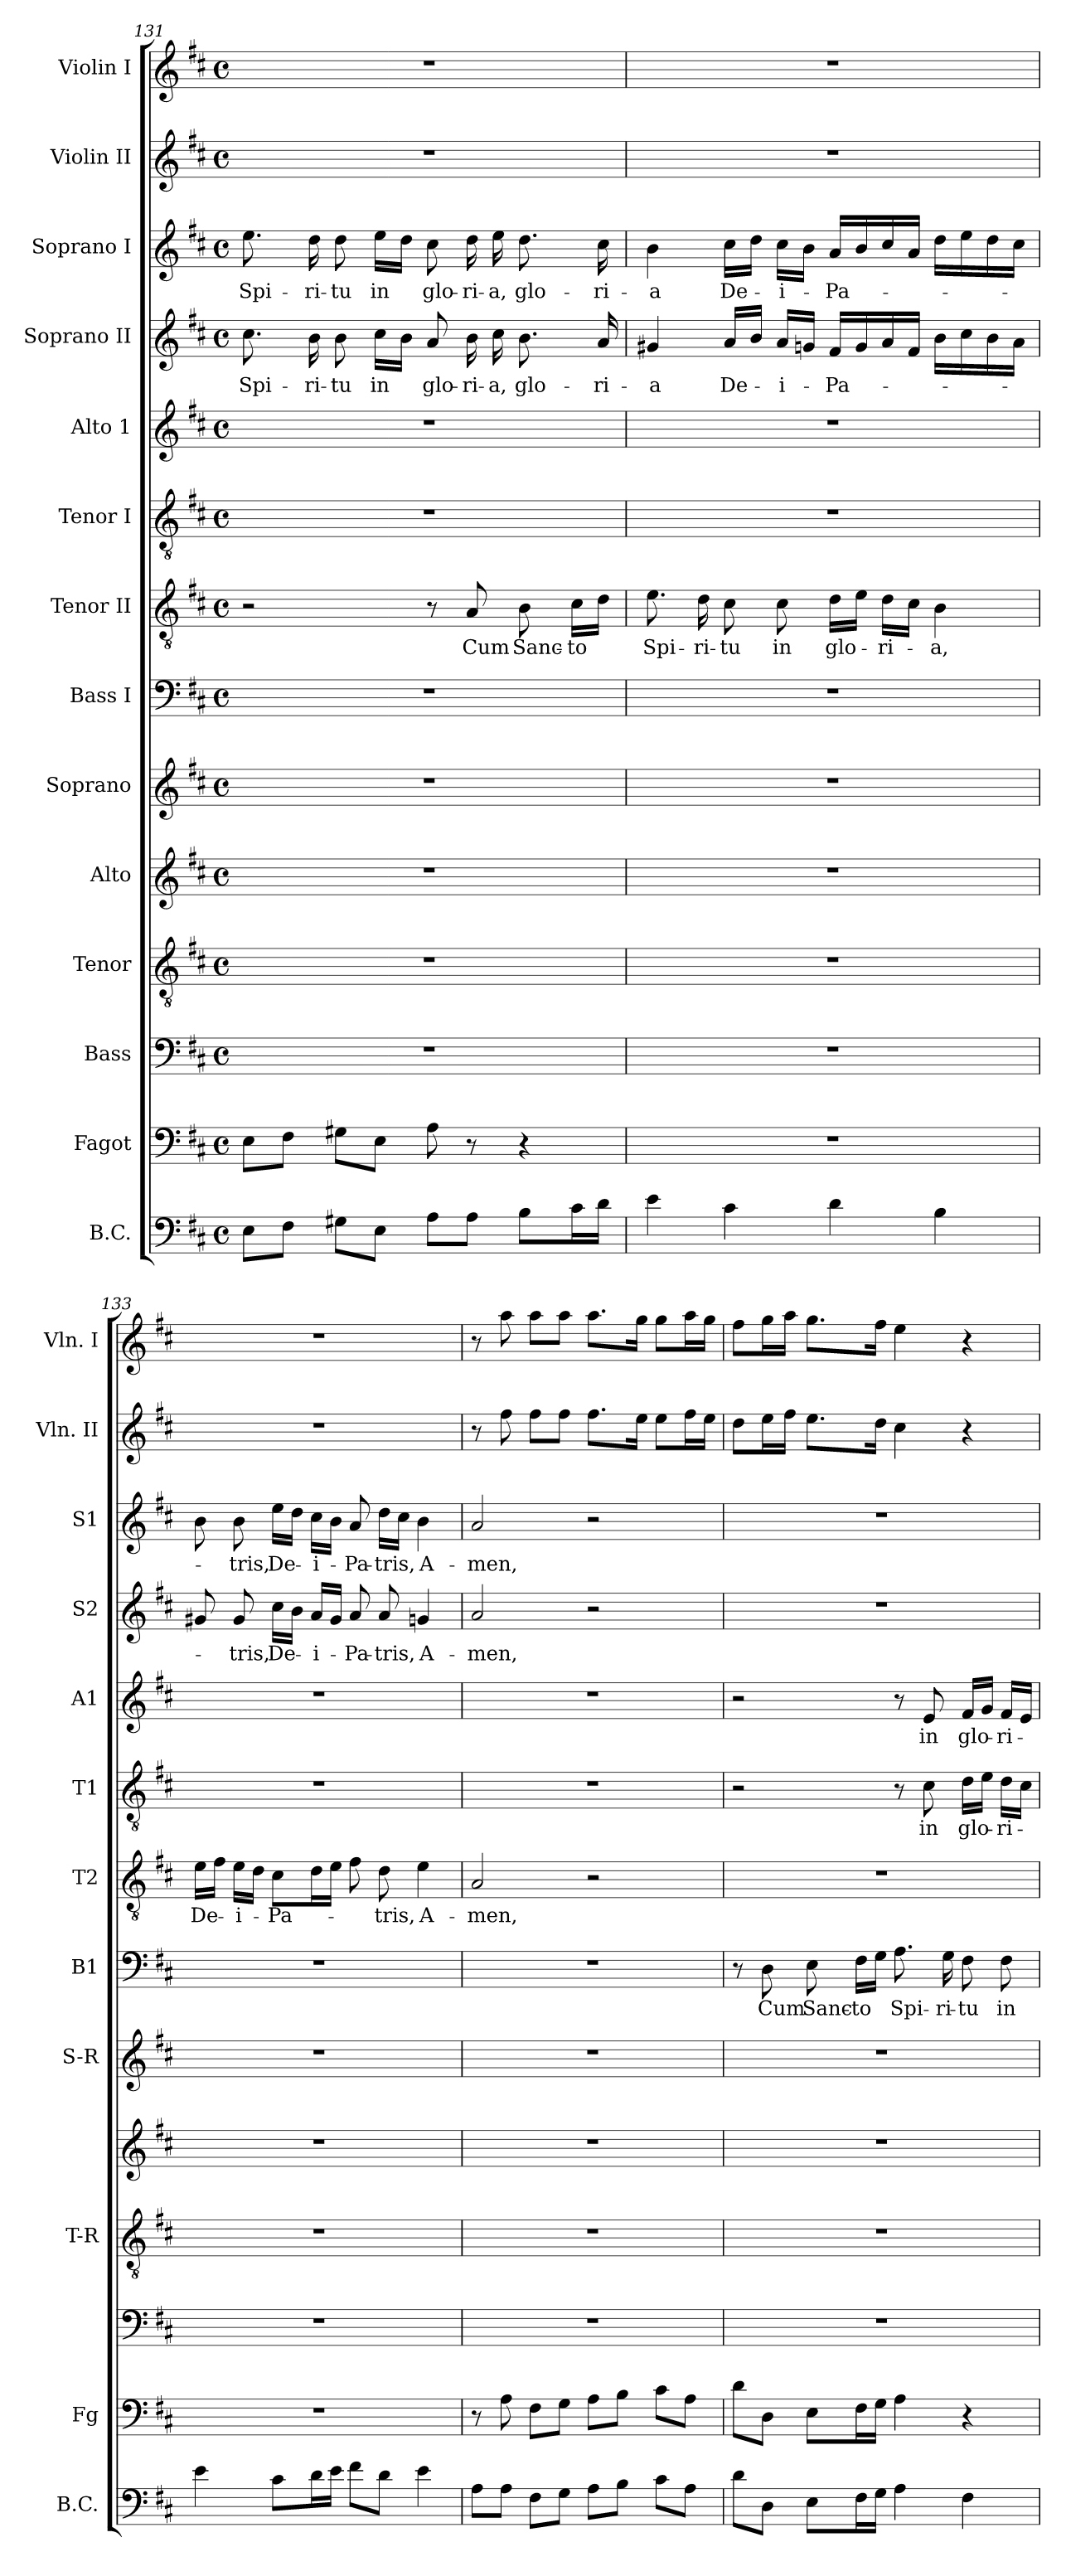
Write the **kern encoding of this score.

**kern	**kern	**kern	**kern	**kern	**kern	**kern	**text	**kern	**text	**kern	**text	**kern	**text	**kern	**text	**kern	**text	**kern	**kern
*part14	*part13	*part12	*part11	*part10	*part9	*part8	*part8	*part7	*part7	*part6	*part6	*part5	*part5	*part4	*part4	*part3	*part3	*part2	*part1
*staff14	*staff13	*staff12	*staff11	*staff10	*staff9	*staff8	*staff8	*staff7	*staff7	*staff6	*staff6	*staff5	*staff5	*staff4	*staff4	*staff3	*staff3	*staff2	*staff1
*I"B.C.	*I"Fagot	*I"Bass	*I"Tenor	*I"Alto	*I"Soprano	*I"Bass I	*	*I"Tenor II	*	*I"Tenor I	*	*I"Alto 1	*	*I"Soprano II	*	*I"Soprano I	*	*I"Violin II	*I"Violin I
*I'B.C.	*I'Fg	*	*I'T-R	*	*I'S-R	*I'B1	*	*I'T2	*	*I'T1	*	*I'A1	*	*I'S2	*	*I'S1	*	*I'Vln. II	*I'Vln. I
*clefF4	*clefF4	*clefF4	*clefGv2	*clefG2	*clefG2	*clefF4	*	*clefGv2	*	*clefGv2	*	*clefG2	*	*clefG2	*	*clefG2	*	*clefG2	*clefG2
*k[f#c#]	*k[f#c#]	*k[f#c#]	*k[f#c#]	*k[f#c#]	*k[f#c#]	*k[f#c#]	*	*k[f#c#]	*	*k[f#c#]	*	*k[f#c#]	*	*k[f#c#]	*	*k[f#c#]	*	*k[f#c#]	*k[f#c#]
*D:	*D:	*D:	*D:	*D:	*D:	*D:	*	*D:	*	*D:	*	*D:	*	*D:	*	*D:	*	*D:	*D:
*M4/4	*M4/4	*M4/4	*M4/4	*M4/4	*M4/4	*M4/4	*	*M4/4	*	*M4/4	*	*M4/4	*	*M4/4	*	*M4/4	*	*M4/4	*M4/4
*met(c)	*met(c)	*met(c)	*met(c)	*met(c)	*met(c)	*met(c)	*	*met(c)	*	*met(c)	*	*met(c)	*	*met(c)	*	*met(c)	*	*met(c)	*met(c)
=131	=131	=131	=131	=131	=131	=131	=131	=131	=131	=131	=131	=131	=131	=131	=131	=131	=131	=131	=131
!	!	!	!	!	!	!	!	!	!	!	!	!	!	!	!LO:LY:b	!	!LO:LY:b	!	!
8E\L	8E\L	1r	1r	1r	1r	1r	.	2r	.	1r	.	1r	.	8.cc#\	Spi-	8.ee\	Spi-	1r	1r
8F#\J	8F#\J	.	.	.	.	.	.	.	.	.	.	.	.	.	.	.	.	.	.
!	!	!	!	!	!	!	!	!	!	!	!	!	!	!	!LO:LY:b	!	!LO:LY:b	!	!
.	.	.	.	.	.	.	.	.	.	.	.	.	.	16b\	-ri-	16dd\	-ri-	.	.
!	!	!	!	!	!	!	!	!	!	!	!	!	!	!	!LO:LY:b	!	!LO:LY:b	!	!
8G#X\L	8G#X\L	.	.	.	.	.	.	.	.	.	.	.	.	8b\	-tu	8dd\	-tu	.	.
!	!	!	!	!	!	!	!	!	!	!	!	!	!	!	!LO:LY:b	!	!LO:LY:b	!	!
8E\J	8E\J	.	.	.	.	.	.	.	.	.	.	.	.	16cc#\LL	in	16ee\LL	in	.	.
.	.	.	.	.	.	.	.	.	.	.	.	.	.	16b\JJ	.	16dd\JJ	.	.	.
!	!	!	!	!	!	!	!	!	!	!	!	!	!	!	!LO:LY:b	!	!LO:LY:b	!	!
8A\L	8A\	.	.	.	.	.	.	8r	.	.	.	.	.	8a/	glo-	8cc#\	glo-	.	.
!	!	!	!	!	!	!	!	!	!LO:LY:b	!	!	!	!	!	!LO:LY:b	!	!LO:LY:b	!	!
8A\J	8r	.	.	.	.	.	.	8A/	Cum	.	.	.	.	16b\	-ri-	16dd\	-ri-	.	.
!	!	!	!	!	!	!	!	!	!	!	!	!	!	!	!LO:LY:b	!	!LO:LY:b	!	!
.	.	.	.	.	.	.	.	.	.	.	.	.	.	16cc#\	-a,	16ee\	-a,	.	.
!	!	!	!	!	!	!	!	!	!LO:LY:b	!	!	!	!	!	!LO:LY:b	!	!LO:LY:b	!	!
8B\L	4r	.	.	.	.	.	.	8B\	Sanc-	.	.	.	.	8.b\	glo-	8.dd\	glo-	.	.
!	!	!	!	!	!	!	!	!	!LO:LY:b	!	!	!	!	!	!	!	!	!	!
16c#\L	.	.	.	.	.	.	.	16c#\LL	-to	.	.	.	.	.	.	.	.	.	.
!	!	!	!	!	!	!	!	!	!	!	!	!	!	!	!LO:LY:b	!	!LO:LY:b	!	!
16d\JJ	.	.	.	.	.	.	.	16d\JJ	.	.	.	.	.	16a/	-ri-	16cc#\	-ri-	.	.
=132	=132	=132	=132	=132	=132	=132	=132	=132	=132	=132	=132	=132	=132	=132	=132	=132	=132	=132	=132
!	!	!	!	!	!	!	!	!	!LO:LY:b	!	!	!	!	!	!LO:LY:b	!	!LO:LY:b	!	!
4e\	1r	1r	1r	1r	1r	1r	.	8.e\	Spi-	1r	.	1r	.	4g#X/	-a	4b\	-a	1r	1r
!	!	!	!	!	!	!	!	!	!LO:LY:b	!	!	!	!	!	!	!	!	!	!
.	.	.	.	.	.	.	.	16d\	-ri-	.	.	.	.	.	.	.	.	.	.
!	!	!	!	!	!	!	!	!	!LO:LY:b	!	!	!	!	!	!LO:LY:b	!	!LO:LY:b	!	!
4c#\	.	.	.	.	.	.	.	8c#\	-tu	.	.	.	.	16a/LL	De-	16cc#\LL	De-	.	.
.	.	.	.	.	.	.	.	.	.	.	.	.	.	16b/JJ	.	16dd\JJ	.	.	.
!	!	!	!	!	!	!	!	!	!LO:LY:b	!	!	!	!	!	!LO:LY:b	!	!LO:LY:b	!	!
.	.	.	.	.	.	.	.	8c#\	in	.	.	.	.	16a/LL	-i-	16cc#\LL	-i-	.	.
.	.	.	.	.	.	.	.	.	.	.	.	.	.	16gn/JJ	.	16b\JJ	.	.	.
!	!	!	!	!	!	!	!	!	!LO:LY:b	!	!	!	!	!	!LO:LY:b	!	!LO:LY:b	!	!
4d\	.	.	.	.	.	.	.	16d\LL	glo-	.	.	.	.	16f#/LL	-Pa-	16a/LL	-Pa-	.	.
.	.	.	.	.	.	.	.	16e\JJ	.	.	.	.	.	16g/	.	16b/	.	.	.
!	!	!	!	!	!	!	!	!	!LO:LY:b	!	!	!	!	!	!	!	!	!	!
.	.	.	.	.	.	.	.	16d\LL	-ri-	.	.	.	.	16a/	.	16cc#/	.	.	.
.	.	.	.	.	.	.	.	16c#\JJ	.	.	.	.	.	16f#/JJ	.	16a/JJ	.	.	.
!	!	!	!	!	!	!	!	!	!LO:LY:b	!	!	!	!	!	!	!	!	!	!
4B\	.	.	.	.	.	.	.	4B\	-a,	.	.	.	.	16b\LL	.	16dd\LL	.	.	.
.	.	.	.	.	.	.	.	.	.	.	.	.	.	16cc#\	.	16ee\	.	.	.
.	.	.	.	.	.	.	.	.	.	.	.	.	.	16b\	.	16dd\	.	.	.
.	.	.	.	.	.	.	.	.	.	.	.	.	.	16a\JJ	.	16cc#\JJ	.	.	.
=133	=133	=133	=133	=133	=133	=133	=133	=133	=133	=133	=133	=133	=133	=133	=133	=133	=133	=133	=133
!	!	!	!	!	!	!	!	!	!LO:LY:b	!	!	!	!	!	!	!	!	!	!
4e\	1r	1r	1r	1r	1r	1r	.	16e\LL	De-	1r	.	1r	.	8g#X/	.	8b\	.	1r	1r
.	.	.	.	.	.	.	.	16f#\JJ	.	.	.	.	.	.	.	.	.	.	.
!	!	!	!	!	!	!	!	!	!LO:LY:b	!	!	!	!	!	!LO:LY:b	!	!LO:LY:b	!	!
.	.	.	.	.	.	.	.	16e\LL	-i-	.	.	.	.	8g#/	-tris,	8b\	-tris,	.	.
.	.	.	.	.	.	.	.	16d\JJ	.	.	.	.	.	.	.	.	.	.	.
!	!	!	!	!	!	!	!	!	!LO:LY:b	!	!	!	!	!	!LO:LY:b	!	!LO:LY:b	!	!
8c#\L	.	.	.	.	.	.	.	8c#\L	-Pa-	.	.	.	.	16cc#\LL	De-	16ee\LL	De-	.	.
.	.	.	.	.	.	.	.	.	.	.	.	.	.	16b\JJ	.	16dd\JJ	.	.	.
!	!	!	!	!	!	!	!	!	!	!	!	!	!	!	!LO:LY:b	!	!LO:LY:b	!	!
16d\L	.	.	.	.	.	.	.	16d\L	.	.	.	.	.	16a/LL	-i-	16cc#\LL	-i-	.	.
16e\JJ	.	.	.	.	.	.	.	16e\JJ	.	.	.	.	.	16g#/JJ	.	16b\JJ	.	.	.
!	!	!	!	!	!	!	!	!	!	!	!	!	!	!	!LO:LY:b	!	!LO:LY:b	!	!
8f#\L	.	.	.	.	.	.	.	8f#\	.	.	.	.	.	8a/	-Pa-	8a/	-Pa-	.	.
!	!	!	!	!	!	!	!	!	!LO:LY:b	!	!	!	!	!	!LO:LY:b	!	!LO:LY:b	!	!
8d\J	.	.	.	.	.	.	.	8d\	-tris,	.	.	.	.	8a/	-tris,	16dd\LL	-tris,	.	.
.	.	.	.	.	.	.	.	.	.	.	.	.	.	.	.	16cc#\JJ	.	.	.
!	!	!	!	!	!	!	!	!	!LO:LY:b	!	!	!	!	!	!LO:LY:b	!	!LO:LY:b	!	!
4e\	.	.	.	.	.	.	.	4e\	A-	.	.	.	.	4gn/	A-	4b\	A-	.	.
!!LO:PB:g=z
=134	=134	=134	=134	=134	=134	=134	=134	=134	=134	=134	=134	=134	=134	=134	=134	=134	=134	=134	=134
!	!	!	!	!	!	!	!	!	!LO:LY:b	!	!	!	!	!	!LO:LY:b	!	!LO:LY:b	!	!
8A\L	8r	1r	1r	1r	1r	1r	.	2A/	-men,	1r	.	1r	.	2a/	-men,	2a/	-men,	8r	8r
8A\J	8A\	.	.	.	.	.	.	.	.	.	.	.	.	.	.	.	.	8ff#\	8aa\
8F#\L	8F#\L	.	.	.	.	.	.	.	.	.	.	.	.	.	.	.	.	8ff#\L	8aa\L
8G\J	8G\J	.	.	.	.	.	.	.	.	.	.	.	.	.	.	.	.	8ff#\J	8aa\J
8A\L	8A\L	.	.	.	.	.	.	2r	.	.	.	.	.	2r	.	2r	.	8.ff#\L	8.aa\L
8B\J	8B\J	.	.	.	.	.	.	.	.	.	.	.	.	.	.	.	.	.	.
.	.	.	.	.	.	.	.	.	.	.	.	.	.	.	.	.	.	16ee\Jk	16gg\Jk
8c#\L	8c#\L	.	.	.	.	.	.	.	.	.	.	.	.	.	.	.	.	8ee\L	8gg\L
8A\J	8A\J	.	.	.	.	.	.	.	.	.	.	.	.	.	.	.	.	16ff#\L	16aa\L
.	.	.	.	.	.	.	.	.	.	.	.	.	.	.	.	.	.	16ee\JJ	16gg\JJ
=135	=135	=135	=135	=135	=135	=135	=135	=135	=135	=135	=135	=135	=135	=135	=135	=135	=135	=135	=135
8d\L	8d\L	1r	1r	1r	1r	8r	.	1r	.	2r	.	2r	.	1r	.	1r	.	8dd\L	8ff#\L
!	!	!	!	!	!	!	!LO:LY:b	!	!	!	!	!	!	!	!	!	!	!	!
8D\J	8D\J	.	.	.	.	8D\	Cum	.	.	.	.	.	.	.	.	.	.	16ee\L	16gg\L
.	.	.	.	.	.	.	.	.	.	.	.	.	.	.	.	.	.	16ff#\JJ	16aa\JJ
!	!	!	!	!	!	!	!LO:LY:b	!	!	!	!	!	!	!	!	!	!	!	!
8E\L	8E\L	.	.	.	.	8E\	Sanc-	.	.	.	.	.	.	.	.	.	.	8.ee\L	8.gg\L
!	!	!	!	!	!	!	!LO:LY:b	!	!	!	!	!	!	!	!	!	!	!	!
16F#\L	16F#\L	.	.	.	.	16F#\LL	-to	.	.	.	.	.	.	.	.	.	.	.	.
16G\JJ	16G\JJ	.	.	.	.	16G\JJ	.	.	.	.	.	.	.	.	.	.	.	16dd\Jk	16ff#\Jk
!	!	!	!	!	!	!	!LO:LY:b	!	!	!	!	!	!	!	!	!	!	!	!
4A\	4A\	.	.	.	.	8.A\	Spi-	.	.	8r	.	8r	.	.	.	.	.	4cc#\	4ee\
!	!	!	!	!	!	!	!	!	!	!	!LO:LY:b	!	!LO:LY:b	!	!	!	!	!	!
.	.	.	.	.	.	.	.	.	.	8c#\	in	8e/	in	.	.	.	.	.	.
!	!	!	!	!	!	!	!LO:LY:b	!	!	!	!	!	!	!	!	!	!	!	!
.	.	.	.	.	.	16G\	-ri-	.	.	.	.	.	.	.	.	.	.	.	.
!	!	!	!	!	!	!	!LO:LY:b	!	!	!	!LO:LY:b	!	!LO:LY:b	!	!	!	!	!	!
4F#\	4r	.	.	.	.	8F#\	-tu	.	.	16d\LL	glo-	16f#/LL	glo-	.	.	.	.	4r	4r
.	.	.	.	.	.	.	.	.	.	16e\JJ	.	16g/JJ	.	.	.	.	.	.	.
!	!	!	!	!	!	!	!LO:LY:b	!	!	!	!LO:LY:b	!	!LO:LY:b	!	!	!	!	!	!
.	.	.	.	.	.	8F#\	in	.	.	16d\LL	-ri-	16f#/LL	-ri-	.	.	.	.	.	.
.	.	.	.	.	.	.	.	.	.	16c#\JJ	.	16e/JJ	.	.	.	.	.	.	.
=	=	=	=	=	=	=	=	=	=	=	=	=	=	=	=	=	=	=	=
*-	*-	*-	*-	*-	*-	*-	*-	*-	*-	*-	*-	*-	*-	*-	*-	*-	*-	*-	*-
